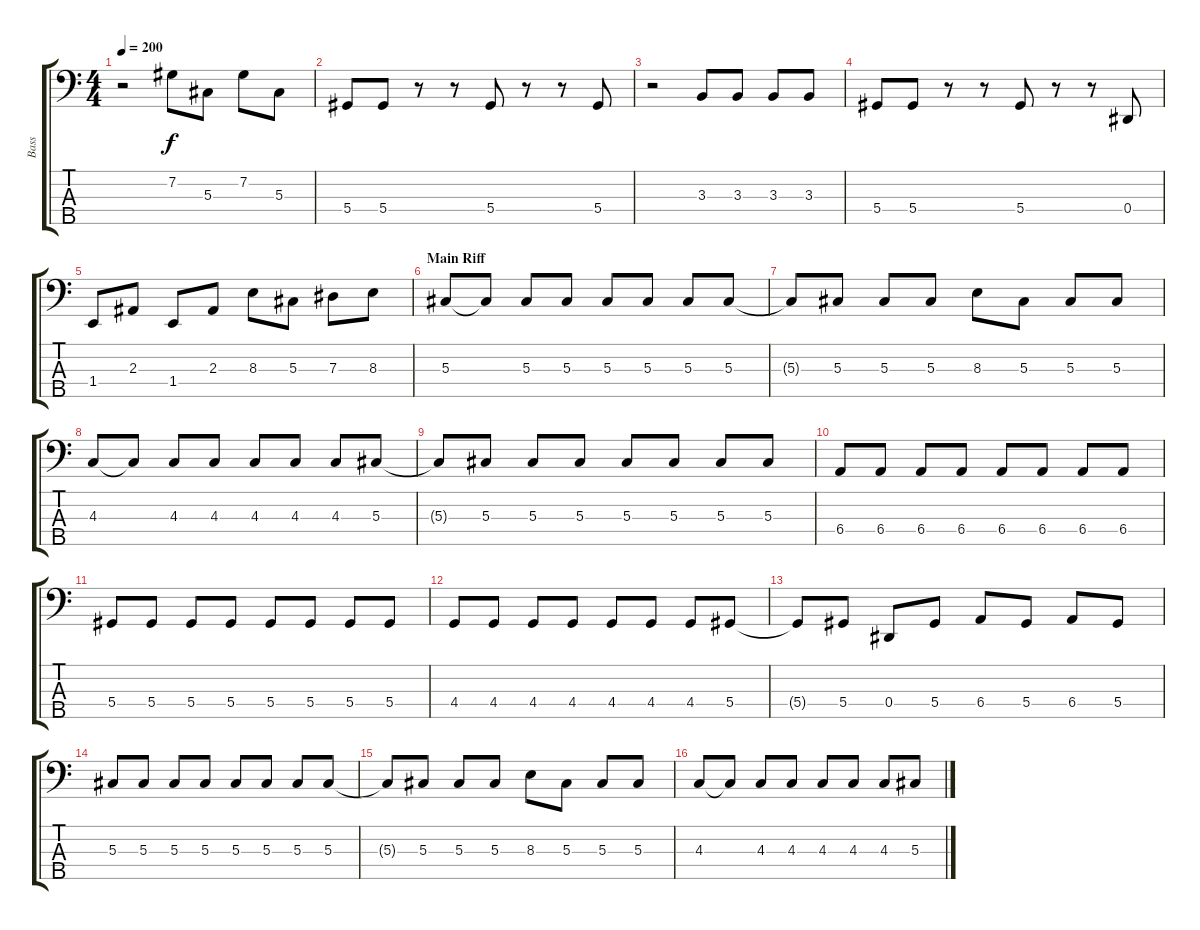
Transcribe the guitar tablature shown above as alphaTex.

\track ("Bass" "Bass") {instrument electricbassfinger}
\staff {score tabs}
\tuning (Gb2 Db2 Ab1 Eb1 Bb0) {hide}
\ts (4 4)
\tempo 200
\clef f4
\ks c
r.2{dy f} 7.2.8 5.3.8 7.2.8 5.3.8 |
5.4.8 5.4.8 r.8 r.8 5.4.8 r.8 r.8 5.4.8 |
r.2 3.3.8 3.3.8 3.3.8 3.3.8 |
5.4.8 5.4.8 r.8 r.8 5.4.8 r.8 r.8 0.4.8 |
1.4.8 2.3.8 1.4.8 2.3.8 8.3.8 5.3.8 7.3.8 8.3.8 |
\section ("" "Main Riff")
5.3.8 5.3{t}.8 5.3.8 5.3.8 5.3.8 5.3.8 5.3.8 5.3.8 |
5.3{t}.8 5.3.8 5.3.8 5.3.8 8.3.8 5.3.8 5.3.8 5.3.8 |
4.3.8 4.3{t}.8 4.3.8 4.3.8 4.3.8 4.3.8 4.3.8 5.3.8 |
5.3{t}.8 5.3.8 5.3.8 5.3.8 5.3.8 5.3.8 5.3.8 5.3.8 |
6.4.8 6.4.8 6.4.8 6.4.8 6.4.8 6.4.8 6.4.8 6.4.8 |
5.4.8 5.4.8 5.4.8 5.4.8 5.4.8 5.4.8 5.4.8 5.4.8 |
4.4.8 4.4.8 4.4.8 4.4.8 4.4.8 4.4.8 4.4.8 5.4.8 |
5.4{t}.8 5.4.8 0.4.8 5.4.8 6.4.8 5.4.8 6.4.8 5.4.8 |
5.3.8 5.3.8 5.3.8 5.3.8 5.3.8 5.3.8 5.3.8 5.3.8 |
5.3{t}.8 5.3.8 5.3.8 5.3.8 8.3.8 5.3.8 5.3.8 5.3.8 |
4.3.8 4.3{t}.8 4.3.8 4.3.8 4.3.8 4.3.8 4.3.8 5.3.8
